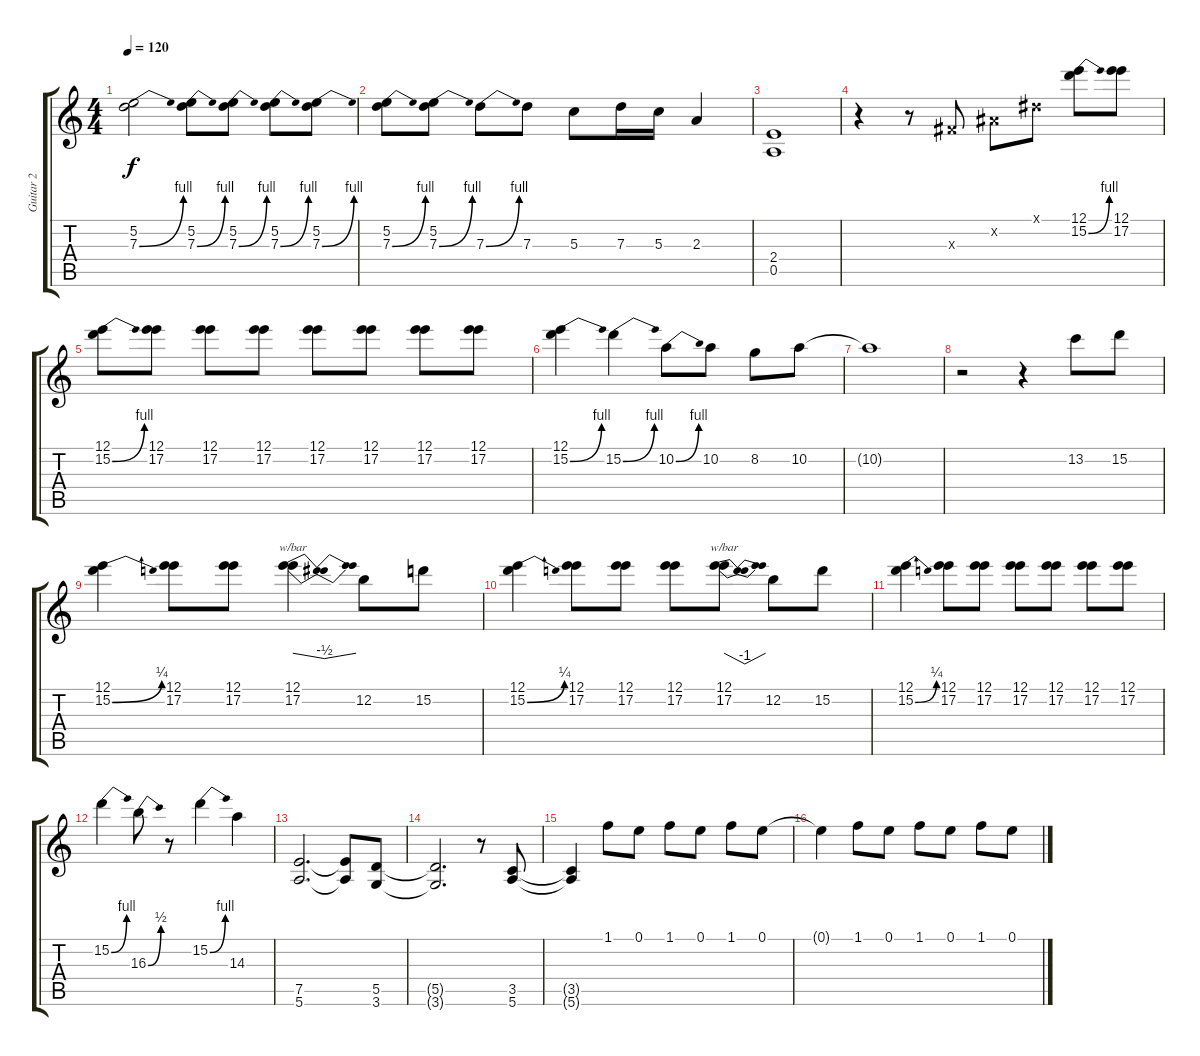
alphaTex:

\track ("Guitar 2" "Guitar 2") {instrument overdrivenguitar}
\staff {score tabs}
\tuning (E4 B3 G3 D3 A2 E2) {hide}
\ts (4 4)
\tempo 120
\clef g2
\ks c
(5.2 7.3{be (bend 0 0 60 4)}).2{dy f} (5.2 7.3{be (bend 0 0 60 4)}).8 (5.2 7.3{be (bend 0 0 60 4)}).8 (5.2 7.3{be (bend 0 0 60 4)}).8 (5.2 7.3{be (bend 0 0 60 4)}).8 |
(5.2 7.3{be (bend 0 0 60 4)}).8 (5.2 7.3{be (bend 0 0 60 4)}).8 7.3{be (bend 0 0 60 4)}.8 7.3.8 5.3.8 7.3.16 5.3.16 2.3.4 |
(2.4 0.5).1 |
r.4 r.8 -1.3{x}.8 -1.2{x}.8 -1.1{x}.8 (12.1 15.2{be (bend 0 0 60 4)}).8 (12.1 17.2).8 |
(12.1 15.2{be (bend 0 0 60 4)}).8 (12.1 17.2).8 (12.1 17.2).8 (12.1 17.2).8 (12.1 17.2).8 (12.1 17.2).8 (12.1 17.2).8 (12.1 17.2).8 |
(12.1 15.2{be (bend 0 0 60 4)}).4 15.2{be (bend 0 0 60 4)}.4 10.2{be (bend 0 0 60 4)}.8 10.2.8 8.2.8 10.2.8 |
10.2{t}.1 |
r.2 r.4 13.2.8 15.2.8 |
(12.1 15.2{be (bend 0 0 60 1)}).4 (12.1 17.2).8 (12.1 17.2).8 (12.1 17.2).4{tbe (dip default 0 0 30 -2 60 0)} 12.2.8 15.2.8 |
(12.1 15.2{be (bend 0 0 60 1)}).4 (12.1 17.2).8 (12.1 17.2).8 (12.1 17.2).8 (12.1 17.2).8{tbe (dip default 0 0 30 -4 60 0)} 12.2.8 15.2.8 |
(12.1 15.2{be (bend 0 0 60 1)}).4 (12.1 17.2).8 (12.1 17.2).8 (12.1 17.2).8 (12.1 17.2).8 (12.1 17.2).8 (12.1 17.2).8 |
15.2{be (bend 0 0 60 4)}.4 16.3{be (bend 0 0 60 2)}.8 r.8 15.2{be (bend 0 0 60 4)}.4 14.3.4 |
(7.5 5.6).2{d} (7.5{t} 5.6{t}).8 (5.5 3.6).8 |
(5.5{t} 3.6{t}).2{d} r.8 (3.5 5.6).8 |
(3.5{t} 5.6{t}).4 1.1.8 0.1.8 1.1.8 0.1.8 1.1.8 0.1.8 |
0.1{t}.4 1.1.8 0.1.8 1.1.8 0.1.8 1.1.8 0.1.8
